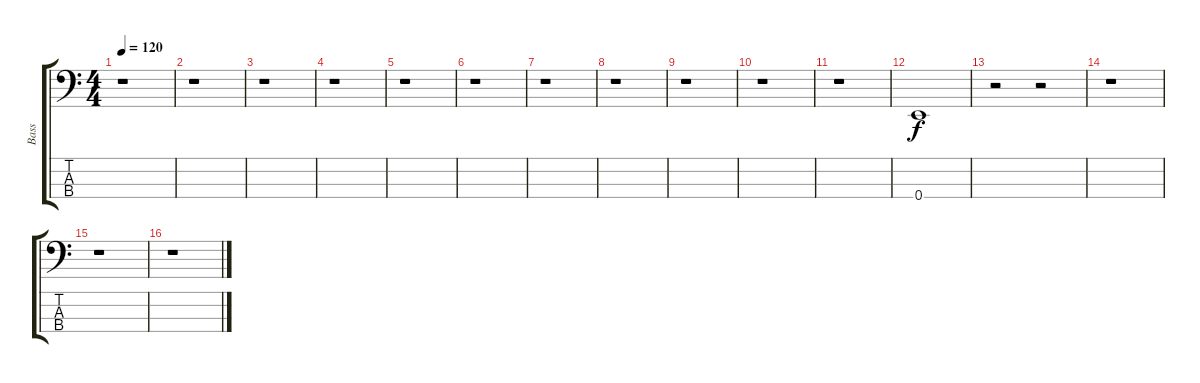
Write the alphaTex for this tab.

\track ("Bass" "Bass") {instrument electricbassfinger}
\staff {score tabs}
\tuning (G2 D2 A1 E1) {hide}
\ts (4 4)
\tempo 120
\clef f4
\ks c
r.1{dy f instrument electricbassfinger} |
r.1 |
r.1 |
r.1 |
r.1 |
r.1 |
r.1 |
r.1 |
r.1 |
r.1 |
r.1 |
0.4.1 |
r.2 r.2 |
r.1 |
r.1 |
r.1
